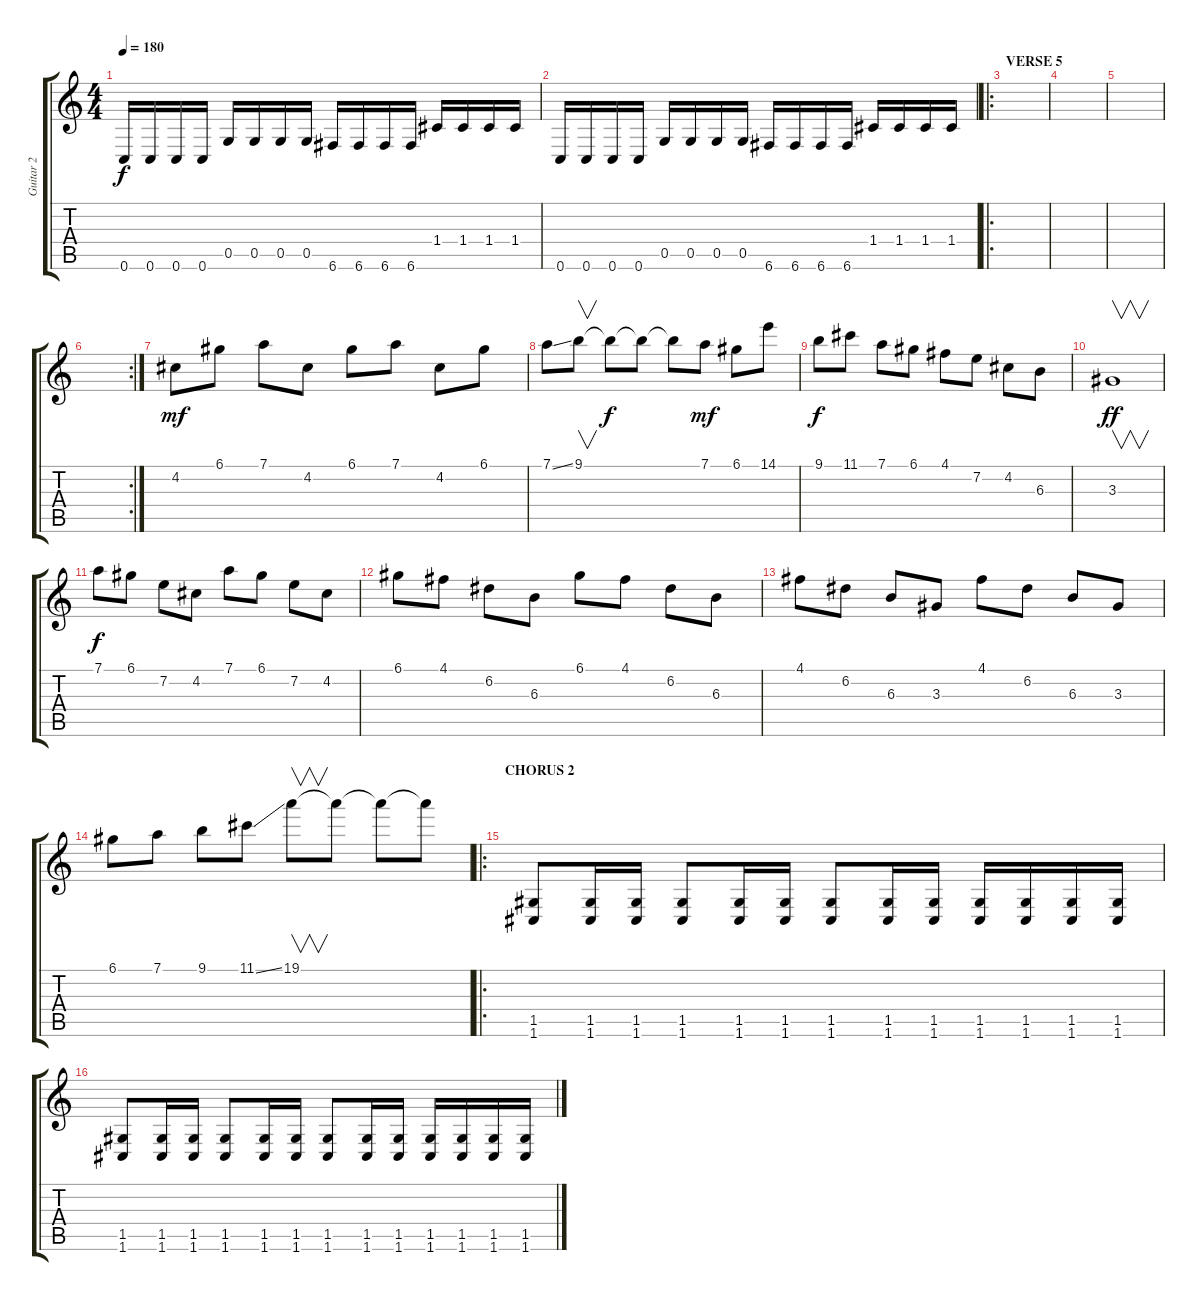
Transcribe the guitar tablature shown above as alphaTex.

\track ("Guitar 2" "Guitar 2") {instrument distortionguitar}
\staff {score tabs}
\tuning (D4 A3 F3 C3 G2 C2) {hide}
\ts (4 4)
\tempo 180
\clef g2
\ks c
0.6.16{dy f} 0.6.16 0.6.16 0.6.16 0.5.16 0.5.16 0.5.16 0.5.16 6.6.16 6.6.16 6.6.16 6.6.16 1.4.16 1.4.16 1.4.16 1.4.16 |
0.6.16 0.6.16 0.6.16 0.6.16 0.5.16 0.5.16 0.5.16 0.5.16 6.6.16 6.6.16 6.6.16 6.6.16 1.4.16 1.4.16 1.4.16 1.4.16 |
\ro
\section ("" "VERSE 5")
|
|
|
\rc 2
|
4.2.8{dy mf instrument overdrivenguitar} 6.1.8 7.1.8 4.2.8 6.1.8 7.1.8 4.2.8 6.1.8 |
7.1{ss}.8 9.1.8{v} 9.1{t}.8{dy f} 9.1{t}.8 9.1{t}.8 7.1.8{dy mf} 6.1.8 14.1.8 |
9.1.8{dy f} 11.1.8 7.1.8 6.1.8 4.1.8 7.2.8 4.2.8 6.3.8 |
3.3.1{v dy ff} |
7.1.8{dy f} 6.1.8 7.2.8 4.2.8 7.1.8 6.1.8 7.2.8 4.2.8 |
6.1.8 4.1.8 6.2.8 6.3.8 6.1.8 4.1.8 6.2.8 6.3.8 |
4.1.8 6.2.8 6.3.8 3.3.8 4.1.8 6.2.8 6.3.8 3.3.8 |
6.1.8 7.1.8 9.1.8 11.1{ss}.8 19.1.8{v} 19.1{t}.8 19.1{t}.8 19.1{t}.8 |
\ro
\section ("" "CHORUS 2")
(1.5 1.6).8{instrument distortionguitar} (1.5 1.6).16 (1.5 1.6).16 (1.5 1.6).8 (1.5 1.6).16 (1.5 1.6).16 (1.5 1.6).8 (1.5 1.6).16 (1.5 1.6).16 (1.5 1.6).16 (1.5 1.6).16 (1.5 1.6).16 (1.5 1.6).16 |
(1.5 1.6).8 (1.5 1.6).16 (1.5 1.6).16 (1.5 1.6).8 (1.5 1.6).16 (1.5 1.6).16 (1.5 1.6).8 (1.5 1.6).16 (1.5 1.6).16 (1.5 1.6).16 (1.5 1.6).16 (1.5 1.6).16 (1.5 1.6).16
